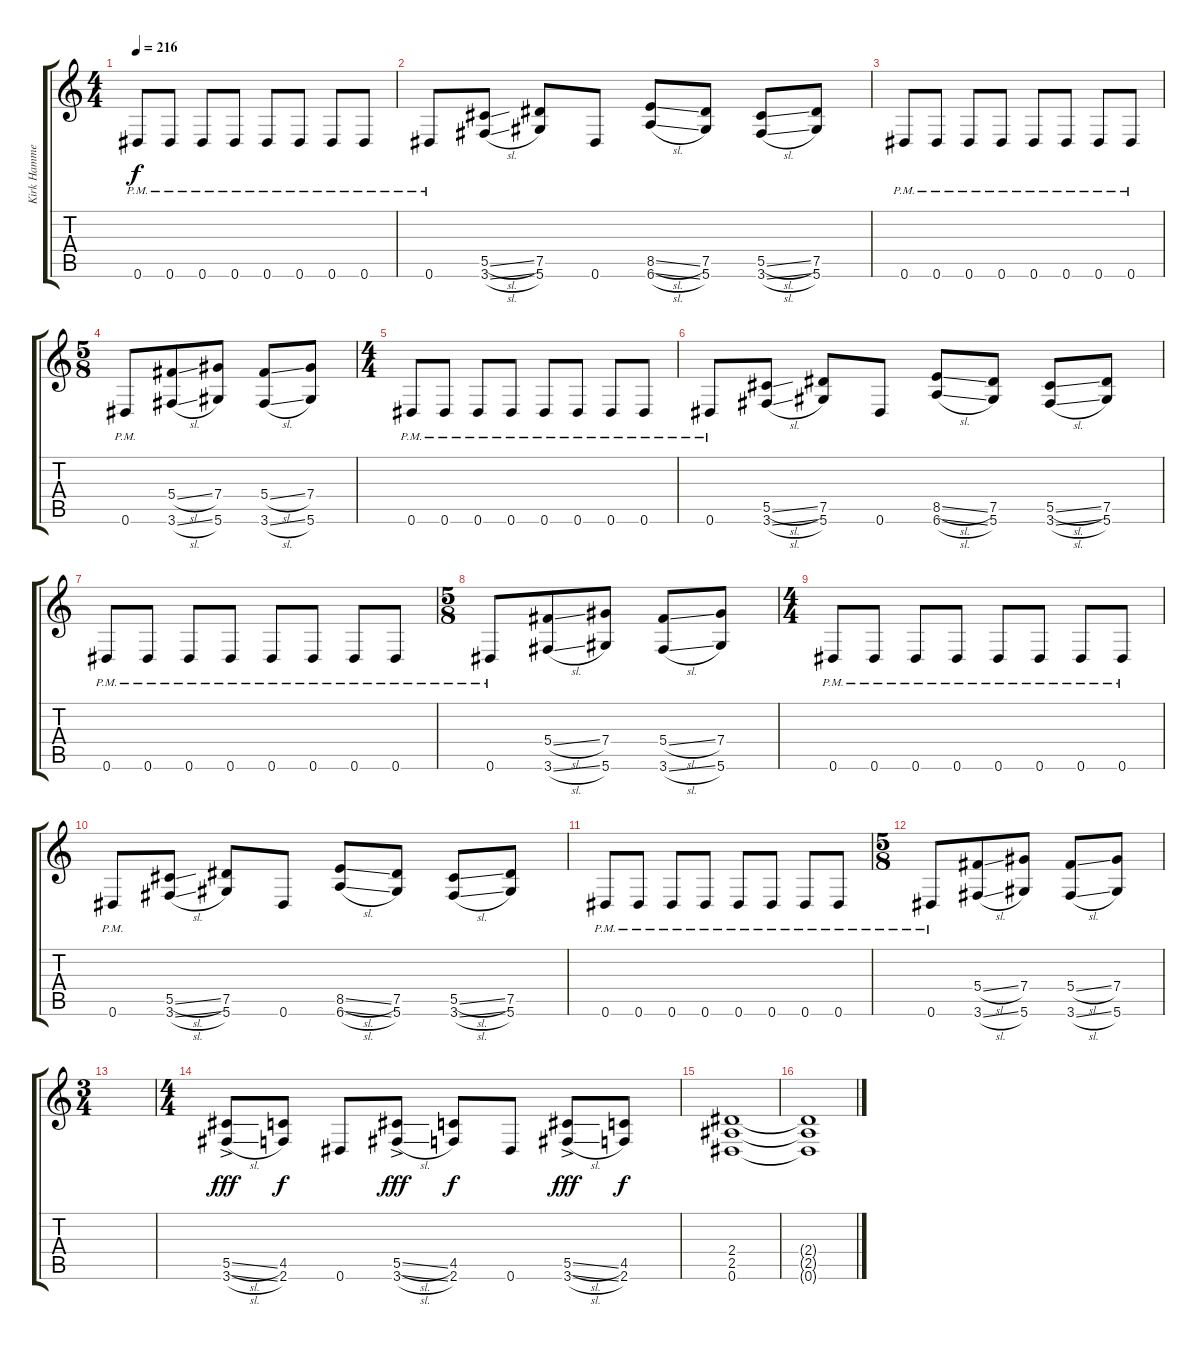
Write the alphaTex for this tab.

\track ("Kirk Hammett (Distortion Guitar)" "Kirk Hamme") {instrument distortionguitar}
\staff {score tabs}
\tuning (Eb4 Bb3 Gb3 Db3 Ab2 Eb2) {hide}
\ts (4 4)
\tempo 216
\clef g2
\ks c
0.6{pm}.8{dy f} 0.6{pm}.8 0.6{pm}.8 0.6{pm}.8 0.6{pm}.8 0.6{pm}.8 0.6{pm}.8 0.6{pm}.8 |
0.6{pm}.8 (5.5{sl} 3.6{sl}).8 (7.5 5.6).8 0.6.8 (8.5{sl} 6.6{sl}).8 (7.5 5.6).8 (5.5{sl} 3.6{sl}).8 (7.5 5.6).8 |
0.6{pm}.8 0.6{pm}.8 0.6{pm}.8 0.6{pm}.8 0.6{pm}.8 0.6{pm}.8 0.6{pm}.8 0.6{pm}.8 |
\ts (5 8)
0.6{pm}.8 (5.4{sl} 3.6{sl}).8 (7.4 5.6).8 (5.4{sl} 3.6{sl}).8 (7.4 5.6).8 |
\ts (4 4)
0.6{pm}.8 0.6{pm}.8 0.6{pm}.8 0.6{pm}.8 0.6{pm}.8 0.6{pm}.8 0.6{pm}.8 0.6{pm}.8 |
0.6{pm}.8 (5.5{sl} 3.6{sl}).8 (7.5 5.6).8 0.6.8 (8.5{sl} 6.6{sl}).8 (7.5 5.6).8 (5.5{sl} 3.6{sl}).8 (7.5 5.6).8 |
0.6{pm}.8 0.6{pm}.8 0.6{pm}.8 0.6{pm}.8 0.6{pm}.8 0.6{pm}.8 0.6{pm}.8 0.6{pm}.8 |
\ts (5 8)
0.6{pm}.8 (5.4{sl} 3.6{sl}).8 (7.4 5.6).8 (5.4{sl} 3.6{sl}).8 (7.4 5.6).8 |
\ts (4 4)
0.6{pm}.8 0.6{pm}.8 0.6{pm}.8 0.6{pm}.8 0.6{pm}.8 0.6{pm}.8 0.6{pm}.8 0.6{pm}.8 |
0.6{pm}.8 (5.5{sl} 3.6{sl}).8 (7.5 5.6).8 0.6.8 (8.5{sl} 6.6{sl}).8 (7.5 5.6).8 (5.5{sl} 3.6{sl}).8 (7.5 5.6).8 |
0.6{pm}.8 0.6{pm}.8 0.6{pm}.8 0.6{pm}.8 0.6{pm}.8 0.6{pm}.8 0.6{pm}.8 0.6{pm}.8 |
\ts (5 8)
0.6{pm}.8 (5.4{sl} 3.6{sl}).8 (7.4 5.6).8 (5.4{sl} 3.6{sl}).8 (7.4 5.6).8 |
\ts (3 4)
|
\ts (4 4)
(5.5{sl ac} 3.6{sl ac}).8{dy fff} (4.5 2.6).8{dy f} 0.6.8 (5.5{sl ac} 3.6{sl ac}).8{dy fff} (4.5 2.6).8{dy f} 0.6.8 (5.5{sl ac} 3.6{sl ac}).8{dy fff} (4.5 2.6).8{dy f} |
(2.4 2.5 0.6).1 |
(2.4{t} 2.5{t} 0.6{t}).1
